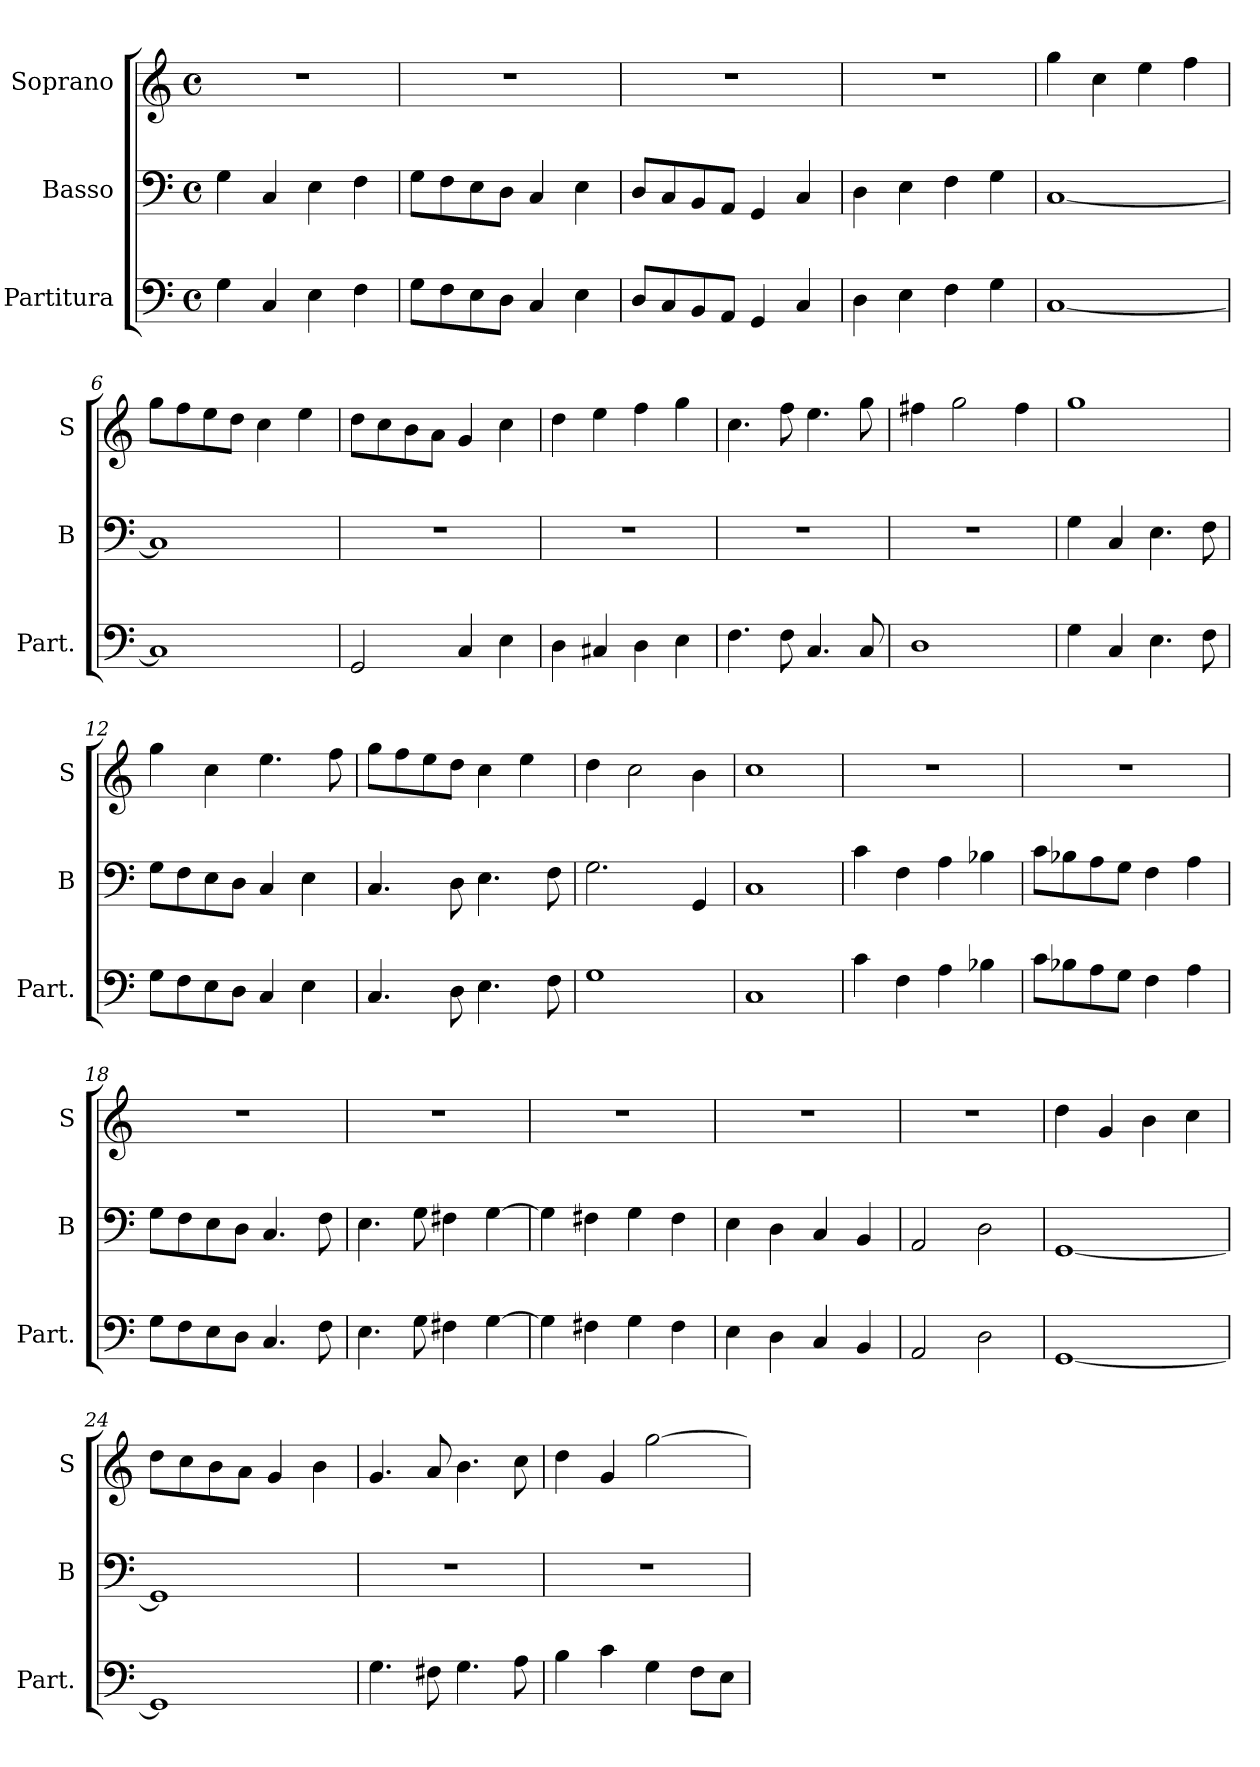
**kern	**kern	**kern
*part3	*part2	*part1
*staff3	*staff2	*staff1
*I"Partitura	*I"Basso	*I"Soprano
*I'Part.	*I'B	*I'S
*clefF4	*clefF4	*clefG2
*k[]	*k[]	*k[]
*M4/4	*M4/4	*M4/4
*met(c)	*met(c)	*met(c)
=1	=1	=1
4G\	4G\	1r
4C/	4C/	.
4E\	4E\	.
4F\	4F\	.
=2	=2	=2
8G\L	8G\L	1r
8F\	8F\	.
8E\	8E\	.
8D\J	8D\J	.
4C/	4C/	.
4E\	4E\	.
=3	=3	=3
8D/L	8D/L	1r
8C/	8C/	.
8BB/	8BB/	.
8AA/J	8AA/J	.
4GG/	4GG/	.
4C/	4C/	.
=4	=4	=4
4D\	4D\	1r
4E\	4E\	.
4F\	4F\	.
4G\	4G\	.
=5	=5	=5
[1C	[1C	4gg\
.	.	4cc\
.	.	4ee\
.	.	4ff\
=6	=6	=6
1C]	1C]	8gg\L
.	.	8ff\
.	.	8ee\
.	.	8dd\J
.	.	4cc\
.	.	4ee\
=7	=7	=7
2GG/	1r	8dd\L
.	.	8cc\
.	.	8b\
.	.	8a\J
4C/	.	4g/
4E>\	.	4cc\
=8	=8	=8
4D\	1r	4dd\
4C#X/	.	4ee\
4D\	.	4ff\
4E\	.	4gg\
=9	=9	=9
4.F\	1r	4.cc\
8F\	.	8ff\
4.C/	.	4.ee\
8C/	.	8gg\
=10	=10	=10
1D	1r	4ff#X\
.	.	2gg\
.	.	4ff#\
=11	=11	=11
4G\	4G\	1gg
4C/	4C/	.
4.E\	4.E\	.
8F\	8F\	.
=12	=12	=12
8G\L	8G\L	4gg\
8F\	8F\	.
8E\	8E\	4cc\
8D\J	8D\J	.
4C/	4C/	4.ee\
4E\	4E\	.
.	.	8ff\
=13	=13	=13
4.C/	4.C/	8gg\L
.	.	8ff\
.	.	8ee\
8D\	8D\	8dd\J
4.E>\	4.E\	4cc\
.	.	4ee\
8F\	8F\	.
=14	=14	=14
1G	2.G\	4dd\
.	.	2cc\
.	4GG/	4b\
=15	=15	=15
1C	1C	1cc
=16	=16	=16
4c\	4c\	1r
4F\	4F\	.
4A\	4A\	.
4B-X\	4B-X\	.
=17	=17	=17
8c\L	8c\L	1r
8B-X\	8B-X\	.
8A\	8A\	.
8G\J	8G\J	.
4F\	4F\	.
4A\	4A\	.
=18	=18	=18
8G\L	8G\L	1r
8F\	8F\	.
8E\	8E\	.
8D\J	8D\J	.
4.C/	4.C/	.
8F\	8F\	.
=19	=19	=19
4.E\	4.E\	1r
8G\	8G\	.
4F#X\	4F#X\	.
[4G\	[4G\	.
=20	=20	=20
4G\]	4G\]	1r
4F#X\	4F#X\	.
4G\	4G\	.
4F#\	4F#\	.
=21	=21	=21
4E\	4E\	1r
4D\	4D\	.
4C/	4C/	.
4BB/	4BB/	.
=22	=22	=22
2AA/	2AA/	1r
2D\	2D\	.
=23	=23	=23
[1GG	[1GG	4dd\
.	.	4g/
.	.	4b\
.	.	4cc\
=24	=24	=24
1GG]	1GG]	8dd\L
.	.	8cc\
.	.	8b\
.	.	8a\J
.	.	4g/
.	.	4b\
=25	=25	=25
4.G\	1r	4.g/
8F#X\	.	8a/
4.G\	.	4.b\
8A\	.	8cc\
=26	=26	=26
4B\	1r	4dd\
4c\	.	4g/
4G\	.	[2gg\
8F\L	.	.
8E\J	.	.
=	=	=
*-	*-	*-
